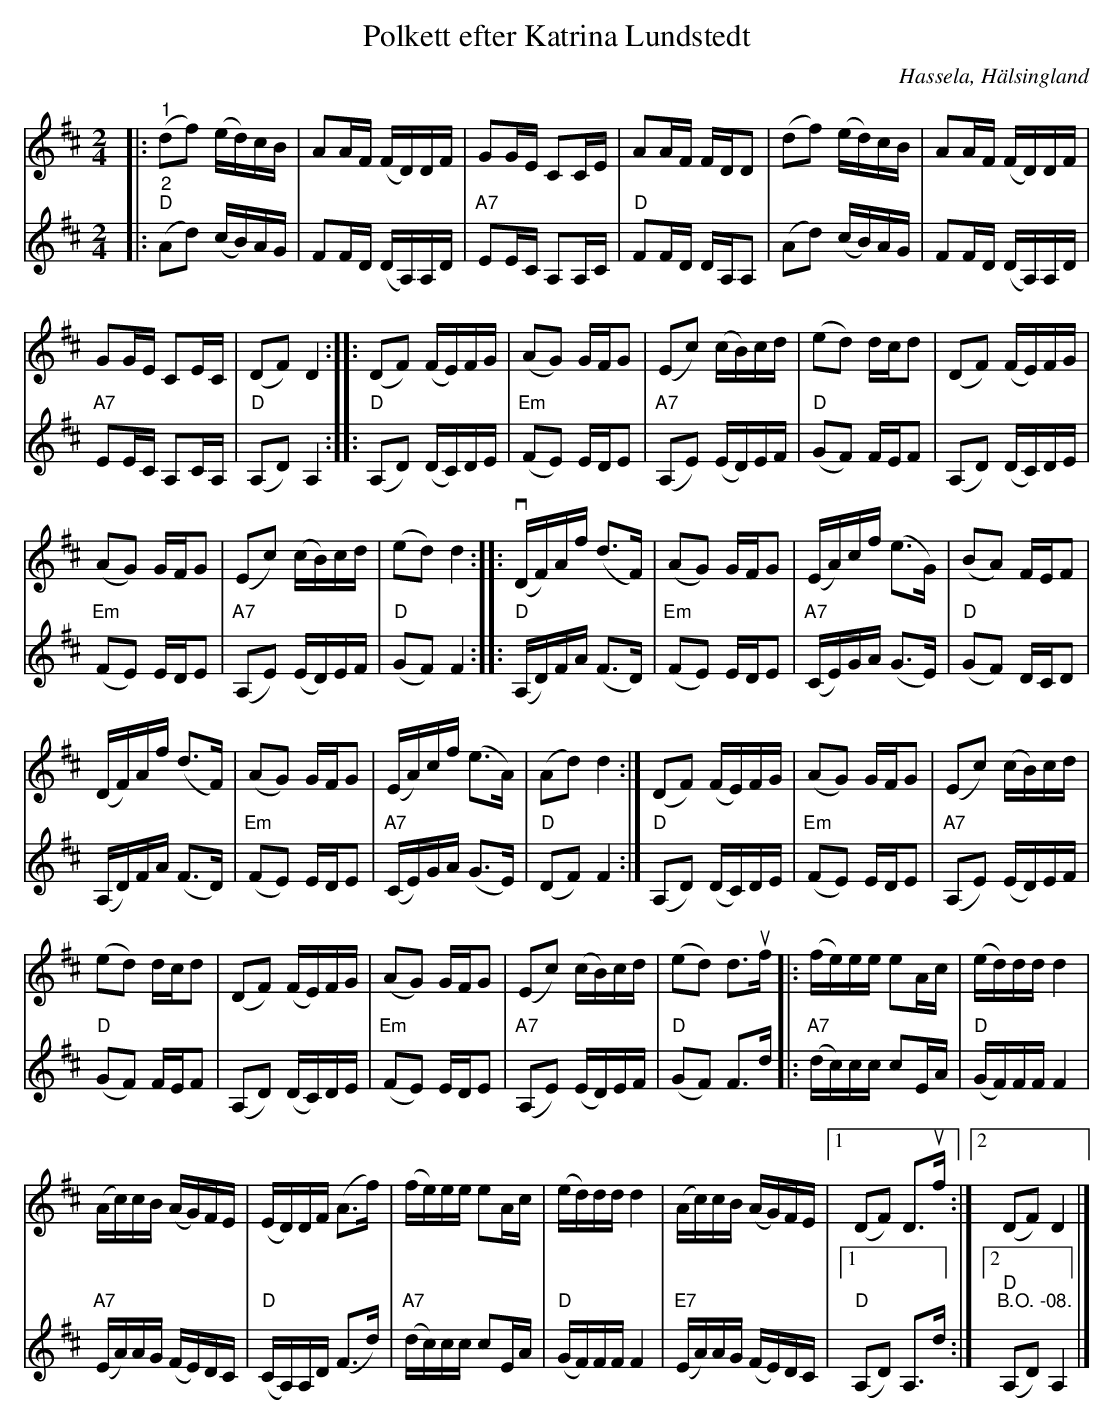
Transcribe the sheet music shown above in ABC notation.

X:1
T:Polkett efter Katrina Lundstedt
O:Hassela, Hälsingland
L:1/16
M:2/4
K:D
V:1
|:"^1" (d2f2) (ed)cB | A2AF (FD)DF | G2GE C2CE | A2AF FDD2 | (d2f2) (ed)cB | A2AF (FD)DF |
 G2GE C2EC | (D2F2) D4 :: (D2F2) (FE)FG | (A2G2) GFG2 | (E2c2) (cB)cd | (e2d2) dcd2 | (D2F2) (FE)FG |
(A2G2) GFG2 | (E2c2) (cB)cd | (e2d2) d4 ::v (DF)Af (d2>F2) | (A2G2) GFG2 | (EA)cf (e2>G2) | (B2A2) FEF2 |
(DF)Af (d2>F2) | (A2G2) GFG2 | (EA)cf (e2>A2) | (A2d2) d4 :| (D2F2) (FE)FG | (A2G2) GFG2 | (E2c2) (cB)cd |
(e2d2) dcd2 | (D2F2) (FE)FG | (A2G2) GFG2 | (E2c2) (cB)cd | (e2d2) d2>uf2 |: (fe)ee e2Ac | (ed)dd d4 |
 (Ac)cB (AG)FE | (ED)DF (A2>f2) | (fe)ee e2Ac |(ed)dd d4 | (Ac)cB (AG)FE |1 (D2F2) D2>uf2 :|2 (D2F2) D4 |]
V:2
|:"^2" "D"(A2d2) (cB)AG | F2FD (DA,)A,D | "A7" E2EC A,2A,C |"D"  F2FD DA,A,2 | (A2d2) (cB)AG | F2FD (DA,)A,D |
"A7"E2EC A,2CA, |"D" (A,2D2) A,4 ::"D" (A,2D2) (DC)DE |"Em" (F2E2) EDE2 |"A7" (A,2E2) (ED)EF |
"D" (G2F2) FEF2 | (A,2D2) (DC)DE |"Em" (F2E2) EDE2 |"A7" (A,2E2) (ED)EF |"D" (G2F2) F4 ::
"D" (A,D)FA (F2>D2) |"Em" (F2E2) EDE2 |"A7" (CE)GA (G2>E2) |"D" (G2F2) DCD2 | (A,D)FA (F2>D2) |
"Em" (F2E2) EDE2 |"A7" (CE)GA (G2>E2) |"D" (D2F2) F4 :|"D" (A,2D2) (DC)DE |"Em" (F2E2) EDE2 |
"A7" (A,2E2) (ED)EF |"D" (G2F2) FEF2 | (A,2D2) (DC)DE |"Em" (F2E2) EDE2 |"A7" (A,2E2) (ED)EF |
"D" (G2F2) F2>d2 |:"A7" (dc)cc c2EA |"D" (GF)FF F4 |"A7"  (EA)AG (FE)DC |"D" (CA,)A,D (F2>d2) |
"A7" (dc)cc c2EA |"D" (GF)FF F4 |"E7" (EA)AG (FE)DC |1 "D" (A,2D2) A,2>d2 :|2"D" "^B.O. -08." (A,2D2) A,4 |]
